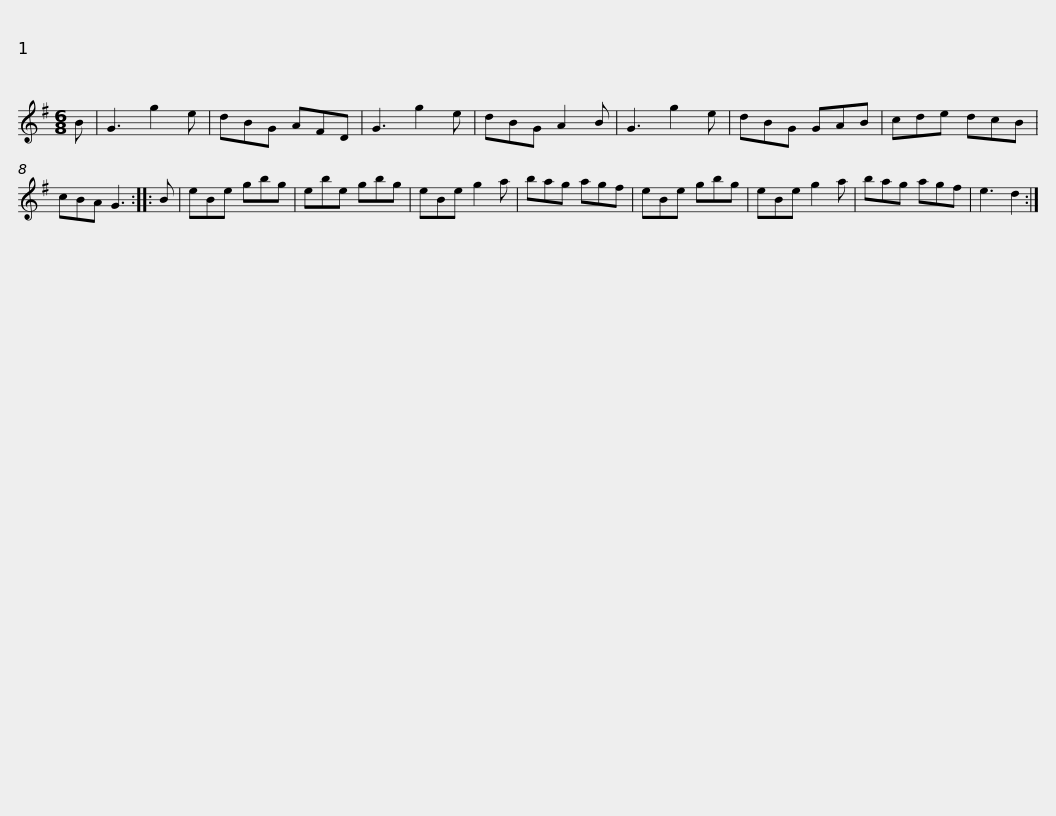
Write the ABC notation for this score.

X:1
L:1/8
M:6/8
I:linebreak $
K:G
V:1 treble
V:1
 B | G3 g2 e | dBG AFD | G3 g2 e | dBG A2 B | %5
 G3 g2 e | dBG GAB | cde dcB | cBA G3 :: B |$ %10
 eBe gbg | ebe gbg | eBe g2 a | bag agf | eBe gbg | %15
 eBe g2 a | bag agf |$ e3 d2 :| %18
